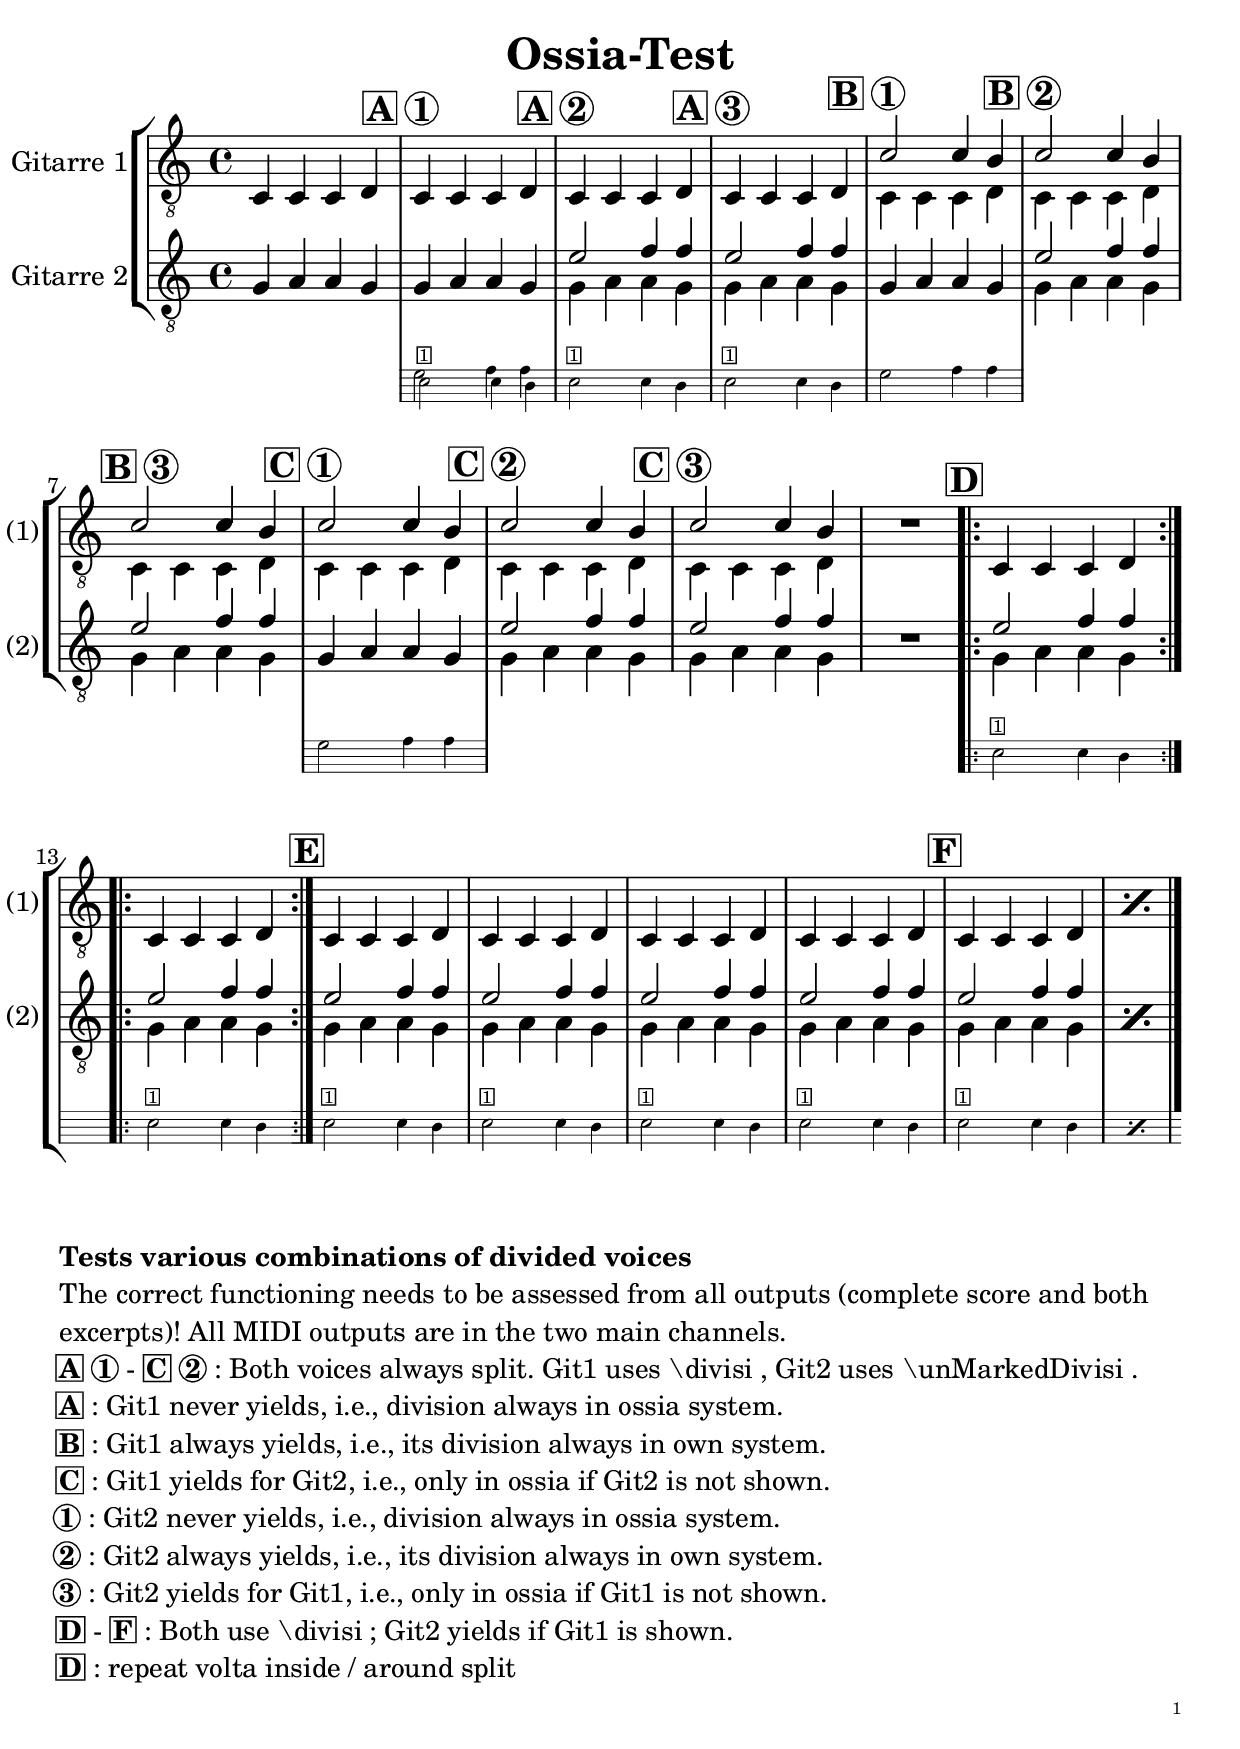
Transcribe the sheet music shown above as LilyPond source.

% © CC-BY-SA 4.0 Bjørn Bäuchle, see file LICENSE
\version "2.24.3"

% © CC-BY-SA 4.0 Bjørn Bäuchle, see file LICENSE

%{
  Head definitions for GOMP lilypond files.
%}

\version "2.24.3"
\include "articulate.ly"

#(if (defined? 'HEAD_LY_ALREADY_INCLUDED)
  (ly:warning "head.ly has already been included, crossing fingers!")
)
#(define HEAD_LY_ALREADY_INCLUDED #t)

% make includes relative for this file (and set it to default at the end):
#(begin
  (define includes_are_relative (ly:get-option 'relative-includes))
  (ly:set-option 'relative-includes #t)
  (ly:debug (ly:command-line-code))
  (ly:debug (ly:command-line-options))
  (use-modules (guile-user))
  ; sets showAlle to true, except when disabled on command line.
  ; then, sets showPart, showEins etc to that value, except defined differently on command line.
  ; then, sets hasEins etc to false.
  ; Also reads gitver, lilyver and makeMidi from command line.

  (define gitver   (if (defined? 'gitver  ) gitver   ""))
  (define lilyver  (if (defined? 'lilyver ) lilyver  ""))
  (define makeMidi (if (defined? 'makeMidi) makeMidi #f))
  (define showAlle (if (defined? 'showAlle) showAlle #t))
  (define showPart (if (defined? 'showPart) showPart showAlle))
  (define showEins (if (defined? 'showEins) showEins showAlle)) (define hasEins #f)
  (define showZwei (if (defined? 'showZwei) showZwei showAlle)) (define hasZwei #f)
  (define showDrei (if (defined? 'showDrei) showDrei showAlle)) (define hasDrei #f)
  (define showVier (if (defined? 'showVier) showVier showAlle)) (define hasVier #f)
  (define showBass (if (defined? 'showBass) showBass showAlle)) (define hasBass #f)
  (define showRyth (if (defined? 'showRyth) showRyth showAlle)) (define hasRyth #f)
  (define showDrum (if (defined? 'showDrum) showDrum showAlle)) (define hasDrum #f)
  (define showOkta (if (defined? 'showOkta) showOkta showAlle)) (define hasOkta #f)
  (define showElec (if (defined? 'showElec) showElec showAlle)) (define hasElec #f)
  (define showQuer (if (defined? 'showQuer) showQuer showAlle)) (define hasQuer #f)
  (define showSaxo (if (defined? 'showSaxo) showSaxo showAlle)) (define hasSaxo #f)
  (define showSaxb (if (defined? 'showSaxb) showSaxb showAlle)) (define hasSaxb #f)
  (define showMast (if (defined? 'showMast) showMast showAlle)) (define hasMast #f)
  (if (defined? 'mypapersize) (set-default-paper-size mypapersize))

  (ly:debug (string-append "git version: " gitver))
  (ly:debug (string-append "lily version: " lilyver))
  (ly:debug (if makeMidi "makeMidi" "make no Midi"))
  (ly:debug (if showAlle "showAlle" "show no Alle"))
  (ly:debug (if showPart "showPart" "show no Part"))
  (ly:debug (if showEins "showEins" "show no Eins"))
  (ly:debug (if showZwei "showZwei" "show no Zwei"))
  (ly:debug (if showDrei "showDrei" "show no Drei"))
  (ly:debug (if showVier "showVier" "show no Vier"))
  (ly:debug (if showRyth "showRyth" "show no Ryth"))
  (ly:debug (if showBass "showBass" "show no Bass"))
  (ly:debug (if showDrum "showDrum" "show no Drum"))
  (ly:debug (if showOkta "showOkta" "show no Okta"))
  (ly:debug (if showElec "showElec" "show no Elec"))
  (ly:debug (if showQuer "showQuer" "show no Quer"))
  (ly:debug (if showSaxo "showSaxo" "show no Saxo"))
  (ly:debug (if showSaxb "showSaxb" "show no Saxb"))
  (ly:debug (if showMast "showMast" "show no Mast"))

  ; Wir definieren für alle Instrumente eine *S*timme. Diese Variablen werden in stimmen.ly in Scores gepackt.
  (define gitDiviS #{#})
  (define gitEinsS #{#})
  (define gitZweiS #{#})
  (define gitDreiS #{#})
  (define gitVierS #{#})
  (define gitBassS #{#})
  (define gitOktaS #{#})
  (define gitElecS #{#})
  (define gitRythS #{#})
  (define querFltS #{#})
  (define saxAltAS #{#})
  (define saxAltBS #{#})
  (define percussS #{#})
  (define masterRS #{#})
  (define masterLS #{#})

  (define layout_variable #{#})
  (ly:set-option 'relative-includes includes_are_relative)
)

%{
  Provides \namedSpan "text" ly:music which sets a sequence of music
  into some kind of spanners which have a given name.

  PROBLEM: Currently, this works with Staff.ottavation, but that means
  it is neither nestable nor does it go together with, well, ottavation.
%}

#(if (defined? 'SPANS_LY_ALREADY_INCLUDED)
 (ly:warning "spans.ly has already been included, crossing fingers!")
)
#(define SPANS_LY_ALREADY_INCLUDED #t)

namedSpan = #(define-music-function
  (parser location name musix)
  (string? ly:music?)
  #{
    \ottava #0
    \set Staff.ottavation = #name
    #musix
    \ottava #0
  #}
)

% © CC-BY-SA 4.0 Bjørn Bäuchle, see file LICENSE

%{
  Provides
    \divisi yield voiceIndex normal additional
    \unMarkedDivisi yield normal additional
    \diviMark voiceIndex music
%}

#(if (defined? 'DIVISI_LY_ALREADY_INCLUDED)
 (ly:warning "divisi.ly has already been included, crossing fingers!")
)
#(define DIVISI_LY_ALREADY_INCLUDED #t)

$(if (not (defined? 'SPANS_LY_ALREADY_INCLUDED))
  (ly:error "spans.ly must be included before divisi.ly")
)

% Starts a divisi section. If we don't need to $yield to another voice,
% the second voice is out into the diviGit Staff, and if there is more
% than one voice in total "(> alls 1)", there will be a diviMark with
% the given voiceIndex on it.
%TODO: This always writes the upper voice into diviGit; I'd like to
% configure that (but that makes the interface even longer)
% voiceIndex is used for \diviMark; if negative then no mark is shown.
% MIDI output will never end in diviGit.
divisi = #(define-music-function
  (yield voiceIndex normal additional)
  (boolean? number? ly:music? ly:music?)
  (if (or yield makeMidi)
    (namedSpan "divisi" ; we'll assume that this is always for a normal guitar, thus no middleCPos given.
      (make-simultaneous-music (list
        additional
        (make-music 'VoiceSeparator)
        normal
      ))
    )
    (make-simultaneous-music (list
      normal
      (make-music 'ContextSpeccedMusic
        'property-operations '()
        'context-id "diviGit"
        'context-type 'Staff
        'element (make-sequential-music (list
          (make-music 'StaffSpanEvent 'span-direction -1)
          (if (and (>= voiceIndex 0) (> alls 1))
            (diviMark voiceIndex additional)
            additional
          )
          (make-music 'StaffSpanEvent 'span-direction 1)
        ))
      )
    ))
  )
)

% like divisi, but never write a diviMark.
unMarkedDivisi = #(define-music-function
  (yield normal additional)
  (boolean? ly:music? ly:music?)
  (divisi yield -1 normal additional)
)

#(define (first-mark textscriptevent music)
  (let ((musicType (ly:music-property music 'name))
        (elementList (ly:music-property music 'elements))
        (elementItem (ly:music-property music 'element))
       )
    ; we set the appropriate property of music and then output music at the
    ; end.
    (ly:debug "<first-mark ~a>" musicType)
    ; chords: add TextScriptEvent into 'elements
    (if (eq? musicType 'EventChord)
      (ly:music-set-property! music 'elements
        (cons textscriptevent elementList)
      )
    ; anything that has an 'element. This must be checked before 'elements,
    ; because \repeat has its body as 'element, but its alternatives as
    ; 'elements. We don't want to mark the latter ones.
    (if (not (null? elementItem))
      ; e.g. RelativeOctaveMusic, Repeats
      (ly:music-set-property! music 'element
        (first-mark textscriptevent elementItem)
      )
    ; anything that's not EventChord, doesn't have 'element, but has 'elements.
    ; this is e.g. SequentialMusic.
    (if (not (null? elementList))
      (ly:music-set-property! music 'elements
        (cons
          (first-mark textscriptevent (car elementList))
          (cdr elementList)
        )
      )
    ; all others: this will be NoteEvent, RestEvent, MultiMeasureRestMusic.
    ; simply add the TextScriptEvent
    (ly:music-set-property! music 'articulations
      ; this will be NoteEvent, RestEvent, MultiMeasureRestMusic etc.
      (cons textscriptevent (ly:music-property music 'articulations))
    )))) ; end ifs
    music
  )
)

% adds a mark to the first note or chord in the given music object.
% (prepares the text mark and calls first-mark with it)
#(define (firstMark markDir markText music)
  (first-mark
    (make-music
      'TextScriptEvent
      'direction markDir
      'text markText)
    music
  )
)

% Adds a voice mark to the first note-like item in the given music.
% we accept voiceIndex 0 through 5, with all else giving a filled
% triangle.
diviMark = #(define-music-function
  (voiceIndex note)
  (number? ly:music?)
  (begin
    (if (eq? voiceIndex 0) (firstMark +1 (markup #:triangle #f) note)
    (if (eq? voiceIndex 1) (firstMark +1 (markup #:box    "1") note)
    (if (eq? voiceIndex 2) (firstMark -1 (markup #:box    "2") note)
    (if (eq? voiceIndex 3) (firstMark +1 (markup #:circle "3") note)
    (if (eq? voiceIndex 4) (firstMark -1 (markup #:circle "4") note)
    (if (eq? voiceIndex 5) (firstMark -1 (markup #:scale '(1 . -1) #:triangle #f) note)
                           (firstMark -1 (markup #:triangle #t) note)
    ))))))
  )
)


% © CC-BY-SA 4.0 Bjørn Bäuchle, see file LICENSE

%{
  Provides
    \solo N? music
%}

#(if (defined? 'SOLO_LY_ALREADY_INCLUDED)
 (ly:warning "solo.ly has already been included, crossing fingers!")
)
#(define SOLO_LY_ALREADY_INCLUDED #t)

$(if (not (defined? 'SPANS_LY_ALREADY_INCLUDED))
  (ly:error "spans.ly must be included before solo.ly")
)

solo = #(define-music-function
  (middleCPos musix)
  ((number? 1) ly:music?)
  (namedSpan "Solo" middleCPos musix)
)

% © CC-BY-SA 4.0 Bjørn Bäuchle, see file LICENSE

%{
  Provides
    \bassAchtva (as markup)
    \bassAchtvaExplain (also markup)
    \bassTacet music
%}

#(if (defined? 'BASS_IN_GUITAR_LY_ALREADY_INCLUDED)
 (ly:warning "bass_in_guitar.ly has already been included, crossing fingers!")
)
#(define BASS_IN_GUITAR_LY_ALREADY_INCLUDED #t)

$(if (not (defined? 'SPANS_LY_ALREADY_INCLUDED))
  (ly:error "spans.ly must be included before bass_in_guitar.ly")
)

bassAchtva = \markup { \musicglyph #"pedal.*" }
#(define-markup-command
  (bassAchtvaExplain layout props maybe)
  (boolean?)
  (if maybe
  (interpret-markup layout props #{
    \markup { \musicglyph #"pedal.*": Bassgitarre 1 Oktave höher }
  #})
  (interpret-markup layout props #{ "" #})
  )
)

bassTacet = #(define-music-function
  (parser location musix)
  (ly:music?)
  #{ \namedSpan "Bass tacet" #musix #}
)


\include "percussion_helpers.ly"
% © CC-BY-SA 4.0 Bjørn Bäuchle, see file LICENSE

%{
  Provides
    \straight N? music
%}

#(if (defined? 'STRAIGHT_LY_ALREADY_INCLUDED)
 (ly:warning "straight.ly has already been included, crossing fingers!")
)
#(define STRAIGHT_LY_ALREADY_INCLUDED #t)

$(if (not (defined? 'SPANS_LY_ALREADY_INCLUDED))
  (ly:error "spans.ly must be included before straight.ly")
)

straight = #(define-music-function
  (middleCPos musix)
  ((number? 1) ly:music?)
  (namedSpan "Straight" middleCPos musix)
)


hasEins = ##t
hasZwei = ##t
% © CC-BY-SA 4.0 Bjørn Bäuchle, see file LICENSE

#(begin
  (define (count-if lst)
    (if (null? lst) 0 (+ (if (car lst) 1 0) (count-if (cdr lst))))
  )
  (define gits (count-if (list hasEins hasZwei hasDrei hasVier hasRyth)))
  (define oths (count-if (list hasBass hasDrum hasOkta hasElec hasQuer hasSaxo hasSaxb hasMast)))
  (define alls (count-if (list
    (and showEins hasEins)
    (and showZwei hasZwei)
    (and showDrei hasDrei)
    (and showVier hasVier)
    (and showBass hasBass)
    (and showRyth hasRyth)
    (and showDrum hasDrum)
    (and showOkta hasOkta)
    (and showElec hasElec)
    (and showQuer hasQuer)
    (and showSaxo hasSaxo)
    (and showSaxb hasSaxb)
    (and showMast hasMast)
  )))
  (define showEins (if hasEins showEins #f))
  (define showZwei (if hasZwei showZwei #f))
  (define showDrei (if hasDrei showDrei #f))
  (define showVier (if hasVier showVier #f))
  (define showBass (if hasBass showBass #f))
  (define showRyth (if hasRyth showRyth #f))
  (define showDrum (if hasDrum showDrum #f))
  (define showOkta (if hasOkta showOkta #f))
  (define showElec (if hasElec showElec #f))
  (define showQuer (if hasQuer showQuer #f))
  (define showSaxo (if hasSaxo showSaxo #f))
  (define showSaxb (if hasSaxb showSaxb #f))
  (define showMast (if hasMast showMast #f))

  (ly:debug (string-append "Alls: " (number->string alls)))
  (ly:debug (string-append "Gits: " (number->string gits)))
  (ly:debug (string-append "Oths: " (number->string oths)))
  (ly:debug (string-append (if hasEins "hasEins;     " "has no Eins; ") (if showEins "showEins" "show no Eins")))
  (ly:debug (string-append (if hasZwei "hasZwei;     " "has no Zwei; ") (if showZwei "showZwei" "show no Zwei")))
  (ly:debug (string-append (if hasDrei "hasDrei;     " "has no Drei; ") (if showDrei "showDrei" "show no Drei")))
  (ly:debug (string-append (if hasVier "hasVier;     " "has no Vier; ") (if showVier "showVier" "show no Vier")))
  (ly:debug (string-append (if hasBass "hasBass;     " "has no Bass; ") (if showBass "showBass" "show no Bass")))
  (ly:debug (string-append (if hasRyth "hasRyth;     " "has no Ryth; ") (if showRyth "showRyth" "show no Ryth")))
  (ly:debug (string-append (if hasDrum "hasDrum;     " "has no Drum; ") (if showDrum "showDrum" "show no Drum")))
  (ly:debug (string-append (if hasOkta "hasOkta;     " "has no Okta; ") (if showOkta "showOkta" "show no Okta")))
  (ly:debug (string-append (if hasElec "hasElec;     " "has no Elec; ") (if showElec "showElec" "show no Elec")))
  (ly:debug (string-append (if hasQuer "hasQuer;     " "has no Quer; ") (if showQuer "showQuer" "show no Quer")))
  (ly:debug (string-append (if hasSaxo "hasSaxo;     " "has no Saxo; ") (if showSaxo "showSaxo" "show no Saxo")))
  (ly:debug (string-append (if hasSaxb "hasSaxb;     " "has no Saxb; ") (if showSaxb "showSaxb" "show no Saxb")))
  (ly:debug (string-append (if hasMast "hasMast;     " "has no Mast; ") (if showMast "showMast" "show no Mast")))

  (define (append-if old doit suffix) (if doit (string-append old suffix) old))
  (define instruments "Gitarrenorchester")
  ; if mehr, then whatever comes next is at least the second word and needs a comma before it.
  (define mehr #f)
  (define instruments (append-if instruments (> oths 0) " mit ")) ; no comma at beginning...
  (define instruments (append-if instruments hasBass    "Bass"))
  (define mehr (or hasBass mehr))
  (define instruments (append-if instruments (and hasDrum mehr) ", "))
  (define instruments (append-if instruments hasDrum "Percussion"))
  (define mehr (or hasDrum mehr))
  (define instruments (append-if instruments (and hasOkta mehr) ", "))
  (define instruments (append-if instruments hasOkta "Oktavgitarren"))
  (define mehr (or hasOkta mehr))
  (define instruments (append-if instruments (and hasElec mehr) ", "))
  (define instruments (append-if instruments hasElec "E-Gitarre"))
  (define mehr (or hasElec mehr))
  (define instruments (append-if instruments (and hasQuer mehr) ", "))
  (define instruments (append-if instruments hasQuer "Querflöte"))
  (define mehr (or hasQuer mehr))
  (define someSax (or hasSaxo hasSaxb))
  (define instruments (append-if instruments (and someSax mehr) ", "))
  (define instruments (append-if instruments someSax "Saxophon"))
  (define instruments (append-if instruments (and hasSaxo hasSaxb) "e")) ; plural for multiple Sax
  (define mehr (or someSax mehr))
  (define instruments (append-if instruments (and hasMast mehr) ", "))
  (define instruments (append-if instruments      hasMast       "Klavier"))
  (define instruments (append-if instruments (> (+ oths gits) alls) " (Auszug)"))
  (ly:message (string-append "Instruments: " instruments))

  (define is-part (and showPart (= (+ oths gits) alls)))
  (define auszug (if is-part "Partitur" ""))
  (define auszug (append-if auszug (and (not is-part) showEins) "Git. 1 "))
  (define auszug (append-if auszug (and (not is-part) showZwei) "Git. 2 "))
  (define auszug (append-if auszug (and (not is-part) showDrei) "Git. 3 "))
  (define auszug (append-if auszug (and (not is-part) showVier) "Git. 4 "))
  (define auszug (append-if auszug (and (not is-part) showBass) "Bass "))
  (define auszug (append-if auszug (and (not is-part) showRyth) "Rythm "))
  (define auszug (append-if auszug (and (not is-part) showDrum) "Percussion "))
  (define auszug (append-if auszug (and (not is-part) showOkta) "Oktavgitarre "))
  (define auszug (append-if auszug (and (not is-part) showElec) "E-Gitarre "))
  (define auszug (append-if auszug (and (not is-part) showQuer) "Querflöte "))
  (define auszug (append-if auszug (and (not is-part) showSaxo) "Saxophon "))
  (define auszug (append-if auszug (and (not is-part) showSaxb) "Saxophon Ⅱ "))
  (define auszug (append-if auszug (and (not is-part) showMast) "Klavier "))

  (define suffix "")
  (define suffix (append-if suffix makeMidi "_midi"))
  (define suffix (append-if suffix (and showPart (< (+ oths gits) alls)) "_p"))
  (define suffix (append-if suffix (and (not showAlle) showEins) "_1"))
  (define suffix (append-if suffix (and (not showAlle) showZwei) "_2"))
  (define suffix (append-if suffix (and (not showAlle) showDrei) "_3"))
  (define suffix (append-if suffix (and (not showAlle) showVier) "_4"))
  (define suffix (append-if suffix (and (not showAlle) showBass) "_b"))
  (define suffix (append-if suffix (and (not showAlle) showRyth) "_r"))
  (define suffix (append-if suffix (and (not showAlle) showDrum) "_d"))
  (define suffix (append-if suffix (and (not showAlle) showOkta) "_o"))
  (define suffix (append-if suffix (and (not showAlle) showElec) "_e"))
  (define suffix (append-if suffix (and (not showAlle) showQuer) "_q"))
  (define suffix (append-if suffix (and (not showAlle) showSaxo) "_s"))
  (define suffix (append-if suffix (and (not showAlle) showSaxb) "_sb"))
  (define suffix (append-if suffix (and (not showAlle) showMast) "_master"))
  (define suffix (if (> (string-length suffix) 0) (substring suffix 1) suffix))
)

\include "test-helper.ly"
#(set-global-staff-size 24)

melodie = \relative c { c4 c c d }
melodieZ = \relative c' { g4 a a g }
splitEins = \relative c' { c2 c4 b }
splitZwei = \relative c' { e2 f4 f }
gitEinsS = \relative c {
  \melodie
  \mark\markup\bold{\box A\circle 1} \divisi ##f #1 \melodie \splitEins
  \mark\markup\bold{\box A\circle 2} \divisi ##f #1 \melodie \splitEins
  \mark\markup\bold{\box A\circle 3} \divisi ##f #1 \melodie \splitEins
  \mark\markup\bold{\box B\circle 1} \divisi ##t #1 \melodie \splitEins
  \mark\markup\bold{\box B\circle 2} \divisi ##t #1 \melodie \splitEins
  \mark\markup\bold{\box B\circle 3} \divisi ##t #1 \melodie \splitEins
  \mark\markup\bold{\box C\circle 1} \divisi #showZwei #1 \melodie \splitEins
  \mark\markup\bold{\box C\circle 2} \divisi #showZwei #1 \melodie \splitEins
  \mark\markup\bold{\box C\circle 3} \divisi #showZwei #1 \melodie \splitEins
  R1
  \mark #4
  \divisi ##f #1 \repeat volta 2 \melodie \repeat volta 2 \splitEins
  \repeat volta 2 \divisi ##f #1 \melodie \splitEins
  \mark #5
  \repeat unfold 2 \divisi ##f #1 \melodie \splitEins
  \divisi ##f #1 \repeat unfold 2 \melodie \repeat unfold 2 \splitEins
  \mark #6
  \divisi ##f #1 \repeat percent 2 \melodie \repeat percent 2 \splitEins
  \fine
}
gitZweiS = \relative c' {
  \melodieZ
  \mark\markup\bold{\box A\circle 1} \unMarkedDivisi ##f       \melodieZ \splitZwei
  \mark\markup\bold{\box A\circle 2} \unMarkedDivisi ##t       \melodieZ \splitZwei
  \mark\markup\bold{\box A\circle 3} \unMarkedDivisi #showEins \melodieZ \splitZwei
  \mark\markup\bold{\box B\circle 1} \unMarkedDivisi ##f       \melodieZ \splitZwei
  \mark\markup\bold{\box B\circle 2} \unMarkedDivisi ##t       \melodieZ \splitZwei
  \mark\markup\bold{\box B\circle 3} \unMarkedDivisi #showEins \melodieZ \splitZwei
  \mark\markup\bold{\box C\circle 1} \unMarkedDivisi ##f       \melodieZ \splitZwei
  \mark\markup\bold{\box C\circle 2} \unMarkedDivisi ##t       \melodieZ \splitZwei
  \mark\markup\bold{\box C\circle 3} \unMarkedDivisi #showEins \melodieZ \splitZwei
  R1
  \mark #4
  \divisi #showEins #2 \repeat volta 2 \melodieZ \repeat volta 2 \splitZwei
  \repeat volta 2 \divisi #showEins #2 \melodieZ \splitZwei
  \mark #5
  \repeat unfold 2 \divisi #showEins #2 \melodieZ \splitZwei
  \divisi #showEins #2 \repeat unfold 2 \melodieZ \repeat unfold 2 \splitZwei
  \mark #6
  \divisi #showEins #2 \repeat percent 2 \melodieZ \repeat percent 2 \splitZwei
  \fine
}
gitDiviS = { s1*19 }

% © CC-BY-SA 4.0 Bjørn Bäuchle, see file LICENSE

%{
   Diese Datei macht aus ausgewählten Stimmen-Variablen (...S)
   Musiksystem-Variablen (...M)
%}

% © CC-BY-SA 4.0 Bjørn Bäuchle, see file LICENSE

%{
    baseNoteChord copies music and changes all chords (in the copy) to
    only the first note.
%}

\version "2.24.3"

#(if (defined? 'CHORDS_LY_ALREADY_INCLUDED)
  (ly:warning "chords.ly has already been included, crossing fingers!")
)
#(define CHORDS_LY_ALREADY_INCLUDED #t)

#(define (getFirstNoteFromChord chord-elements)
  (if (null? chord-elements)
    ; if the argument is empty, return an empty list.
    (list)
    ; if the argument is not empty:
    (if (eq? (ly:music-property (car chord-elements) 'name) 'NoteEvent)
      ; if the first item is a NoteEvent, return that
      (car chord-elements)
      ; if the first item is something else, recurse from the next element.
      (getFirstNoteFromChord (cdr chord-elements))
    ) ; end if is-NoteEvent
  ) ; end if is-null
) % getFirstNoteFromChord

#(define (getArticulationsFromChord chord-elements)
  (if (null? chord-elements)
    ; argument is empty? return empty list.
    (list)
    (if (eq? (ly:music-property (car chord-elements) 'name) 'NoteEvent)
      ; if NoteEvent: try next chord-elements element.
      (getArticulationsFromChord (cdr chord-elements))
      ; else (not NoteEvent): prepend this to the articulations from the rest
      ; of the list.
      (cond (car chord-elements) (getArticulationsFromChord (cdr chord-elements)))
    ) ; end if is-NoteEvent
  ) ; end if is-null
) % getArticulationsFromChord

#(define (stripChord chord)
  (let ((firstnote (getFirstNoteFromChord (ly:music-property chord 'elements))))
    (let ((articulation (getArticulationsFromChord (ly:music-property chord 'elements))))
      (if (not (null? articulation))
        ; if there is some articulation in the chord, set firstnote's articulations
        ; to that.
        (ly:music-set-property! firstnote 'articulations articulation)
      ) ; endif articulation is present
    ) ; let articulation
    ; firstnote has been extracted, its articulations set - now return that.
    firstnote
  ) ; let firstnote
) % stripChord

#(define (bnc music)
  (let ((musicType (ly:music-property music 'name)))
    (ly:debug "<bnc ~a>" musicType)
    (if (eq? musicType 'EventChord)
      ; chords are what really interest us, they need to be stripped.
      (stripChord music)
    (begin ; else: not EventChord - strip any chords nested underneath, but
           ; else, copy.
      (if (not (null? (ly:music-property music 'elements)))
        ; if there are elements, transform them all:
        (ly:music-set-property! music 'elements
          (map (lambda (x) (bnc x)) (ly:music-property music 'elements))
        )
        (ly:debug "Input ~a has no 'elements!" musicType)
      )
      (if (not (null? (ly:music-property music 'element)))
        ; if there is element, transform it:
        (ly:music-set-property! music 'element
          (bnc (ly:music-property music 'element))
        )
        (ly:debug "Input ~a has no 'element!" musicType)
      )
      ; in the end, output the possibly-changed sequence.
      music
      ) ; end else clause
    ) ; end if
  ) ; let musicType
) % bnc

baseNoteChord = #(define-music-function
  (parser location chordseq)
  (ly:music?)
  ; call bnc with a copy of chordseq, so that chordseq isn't changed.
  (bnc (ly:music-deep-copy chordseq))
) % baseNoteChord



#(define equivalent_length
  (if hasEins
    (ly:music-length gitEinsS)
  (if hasZwei
    (ly:music-length gitZweiS)
  (if hasDrei
    (ly:music-length gitDreiS)
  (if hasVier
    (ly:music-length gitVierS)
  (if hasMast
    (ly:music-length gitMastS)
    ; if we have neither of the above: what the f? But we'll probably not need
    ; gitDiviS then, either.
    (ly:music-length (make-sequential-music '()))
  )))))
)

#(define gitDiviS (make-music 'SkipEvent 'duration (make-duration-of-length equivalent_length)))

masterR = {
  \global
  \clef "G"
  \global
  \masterRS
}

masterL = {
  \global
  \clef "F"
  \global
  \masterLS
}

masterM = \new PianoStaff <<
  \set PianoStaff.instrumentName = "Master"
  \set PianoStaff.shortInstrumentName = "M"
  \new Staff = "masterRH" \masterR
  \new Staff = "masterLH" \masterL
>>

gitDiviM = { \new Staff = "diviGit" \with {
     \remove "Time_signature_engraver"
     \RemoveEmptyStaves
     \override VerticalAxisGroup.remove-first = ##t
     \hide Clef
     \clef "G_8"
     fontSize = #-4
     midiInstrument = #"acoustic guitar (nylon)"
     \override StaffSymbol.staff-space = #(magstep -4)
     \override StaffSymbol.thickness = #(magstep -4)
     \global
  } { \stopStaff \gitDiviS }
}

gitPercM = {
  \new DrumStaff = "percGit"  <<
    \global
    \new DrumVoice {
      \stopStaff
      \gitDiviS
    }
  >>
}

gitEinsM = \new Staff <<
  \new Voice {
    \set Staff.instrumentName = "Gitarre 1"
    \set Staff.shortInstrumentName = "(1)"
    \clef "G_8"
    \set Staff.midiInstrument = #"acoustic guitar (nylon)"
    \global
    \gitEinsS
  }
>>

gitZweiM = \new Staff <<
  \new Voice {
    \set Staff.instrumentName = "Gitarre 2"
    \set Staff.shortInstrumentName = "(2)"
    \clef "G_8"
    \set Staff.midiInstrument = #"acoustic guitar (nylon)"
    \global
    \gitZweiS
  }
>>

gitDreiM = \new Staff <<
  \new Voice {
    \set Staff.instrumentName = "Gitarre 3"
    \set Staff.shortInstrumentName = "(3)"
    \clef "G_8"
    \set Staff.midiInstrument = #"acoustic guitar (nylon)"
    \global
    \gitDreiS
  }
>>

gitVierM = \new Staff <<
  \new Voice {
    \set Staff.instrumentName = "Gitarre 4"
    \set Staff.shortInstrumentName = "(4)"
    \clef "G_8"
    \set Staff.midiInstrument = #"acoustic guitar (nylon)"
    \global
    \gitVierS
  }
>>

gitBassM = \new Staff <<
  \new Voice {
    \set Staff.instrumentName = "Bass"
    \set Staff.shortInstrumentName = "(B)"
    \clef "G_15"
    \set Staff.midiInstrument = #"acoustic guitar (nylon)"
    \global
    \gitBassS
  }
>>

chordNames = \new ChordNames {
  % the next two lines are basically \semiGermanChords, just the bass
  % note obeys the same rules as the chord name proper and is uppercase.
  \set chordRootNamer = #(chord-name->german-markup #f)
  \set chordNoteNamer = #(chord-name->german-markup #f)
  \set noChordSymbol = ##f
  \set chordChanges = ##t
  \set chordNameLowercaseMinor = ##t
  \set Staff.midiInstrument = #"acoustic guitar (nylon)"
  \global
  \gitRythS
}

chordRythm = \new Staff \with {
  \override StaffSymbol.line-count = #1
} <<
  \new Voice \with {
    \consists "Pitch_squash_engraver"
  } {
    \set Staff.instrumentName = "Rhythm"
    \set Staff.shortInstrumentName = "(R)"
    \clef percussion
    \global
    \improvisationOn
    \baseNoteChord \gitRythS
    \improvisationOff
  }
>>

gitRythM = <<
  \chordNames
  \chordRythm
>>

saxAltAM = \new Staff <<
  \new Voice {
    \set Staff.instrumentName = "Saxophon"
    \set Staff.shortInstrumentName = "(S)"
    \clef "G"
    \set Staff.midiInstrument = #"alto sax"
    \transposition es
    \transpose es c { \global }
    \saxAltAS
  }
>>

saxAltBM = \new Staff <<
  \new Voice {
    \set Staff.instrumentName = "Saxophon Ⅱ"
    \set Staff.shortInstrumentName = "(SⅡ)"
    \clef "G"
    \set Staff.midiInstrument = #"alto sax"
    \transposition es
    \transpose es c { \global }
    \saxAltBS
  }
>>

gitElecM = \new Staff <<
  \new Voice {
    \set Staff.instrumentName = "E-Gitarre"
    \set Staff.shortInstrumentName = "(E)"
    \clef "G_8"
    \set Staff.midiInstrument = #"overdriven guitar"
    \global
    \gitElecS
  }
>>

querFltM = \new Staff <<
  \new Voice {
    \set Staff.instrumentName = "Querflöte"
    \set Staff.shortInstrumentName = "(Q)"
    \clef "G"
    \set Staff.midiInstrument = #"flute"
    \global
    \querFltS
  }
>>

gitOktaM = \new Staff <<
  \new Voice {
    \set Staff.instrumentName = "Oktavgitarre"
    \set Staff.shortInstrumentName = "(O)"
    \clef "G"
    \set Staff.midiInstrument = #"acoustic guitar (nylon)"
    \global
    \gitOktaS
  }
>>

percussM = {
  \new DrumStaff \with {
    \override StaffSymbol.line-count = \percLines
    countPercentRepeats = ##t
    drumStyleTable = #(alist->hash-table percTable)
  }
  <<
    \global
    \set DrumStaff.instrumentName = "Drums"
    \set DrumStaff.shortInstrumentName = "(D)"
    \new DrumVoice \percussS
  >>
}

#(begin
  (ly:progress "\nVersion: ~a ~a\n" gitver lilyver)
  (ly:progress "Instruments: ~a\n" instruments)
  (ly:progress "Excerpt: ~a\n" auszug)
  (ly:progress "Suffix: ~a\n" suffix)
  (ly:progress "MIDI: ~a\n" (if makeMidi "ja" "nein"))
)


\book {
  \header {
    title = "Ossia-Test"
  }
  \include "lilyparts/paper.ly"
  % © CC-BY-SA 4.0 Bjørn Bäuchle, see file LICENSE

%{
    Setzt den Inhalt der Variablen \music in je einen Score für Noten- und
    einen für MIDI-Eport.

    Diese Datei wird direkt in den \book {}-Block eingebunden.
%}

\bookOutputSuffix \suffix
% Noten:
\score {
  \unfoldRepeats \articulate <<
  \new GrandStaff <<
    \new StaffGroup <<
      #(if hasMast #{ \masterM #})
      #(if hasEins #{ \gitEinsM #})
      #(if hasZwei #{ \gitZweiM #})
      #(if hasDrei #{ \gitDreiM #})
      #(if hasVier #{ \gitVierM #})
      #(if hasBass #{ \gitBassM #})
      #(if hasRyth #{ \chordNames #})
      #(if hasDrum #{ \percussM #})
      #(if hasQuer #{ \querFltM #})
      #(if hasSaxo #{ \saxAltAM #})
      #(if hasSaxb #{ \saxAltBM #})
      #(if hasElec #{ \gitElecM #})
      #(if hasQuer #{ \gitOktaM #})
      \gitDiviM
      \gitPercM
    >>
  >>
  >>
  \midi {}
}

\score {
  <<
    #(if (and (= alls 1) showRyth) #{
      \set Score.rehearsalMarkFormatter = #format-mark-box-alphabet
    #})
    #(if showMast masterM)
    \new StaffGroup <<
      #(if showQuer querFltM)
      #(if showSaxo saxAltAM)
      #(if showSaxb saxAltBM)
      #(if showElec gitElecM)
      #(if showOkta gitOktaM)
    >>
    \new StaffGroup <<
      #(if showEins gitEinsM)
      #(if showZwei gitZweiM)
      #(if showDrei gitDreiM)
      #(if showVier gitVierM)
      \gitDiviM
      #(if showBass gitBassM)
      #(if showRyth gitRythM)
    >>
    \new StaffGroup <<
      #(if showDrum percussM)
    >>
  >>
  \layout {
    \layout_variable
  }
}


  \markuplist {
    \wordwrap-lines \bold { Tests various combinations of divided voices }
    \wordwrap-lines { The correct functioning needs to be assessed from all outputs (complete score and both excerpts)! All MIDI outputs are in the two main channels. }
    \wordwrap-lines { \bold{\box A\circle{1}} - \bold{\box C\circle 2} : Both voices always split. Git1 uses "\divisi", Git2 uses "\unMarkedDivisi". }
    \wordwrap-lines { \bold\box{A}: Git1 never yields, i.e., division always in ossia system. }
    \wordwrap-lines { \bold\box{B}: Git1 always yields, i.e., its division always in own system. }
    \wordwrap-lines { \bold\box{C}: Git1 yields for Git2, i.e., only in ossia if Git2 is not shown. }
    \wordwrap-lines { \bold\circle{1}: Git2 never yields, i.e., division always in ossia system. }
    \wordwrap-lines { \bold\circle{2}: Git2 always yields, i.e., its division always in own system. }
    \wordwrap-lines { \bold\circle{3}: Git2 yields for Git1, i.e., only in ossia if Git1 is not shown. }
    \wordwrap-lines { \bold\box{D} - \bold\box{F}: Both use "\divisi"; Git2 yields if Git1 is shown. }
    \wordwrap-lines { \bold\box{D}: repeat volta inside / around split }
    \wordwrap-lines { \bold\box{E}: repeat unfold inside / around split }
    \wordwrap-lines { \bold\box{F}: repeat percent }
    \wordwrap-lines \with-color #red \bold { TODO: automatically calculate length of gitDiviS }
  }
}
